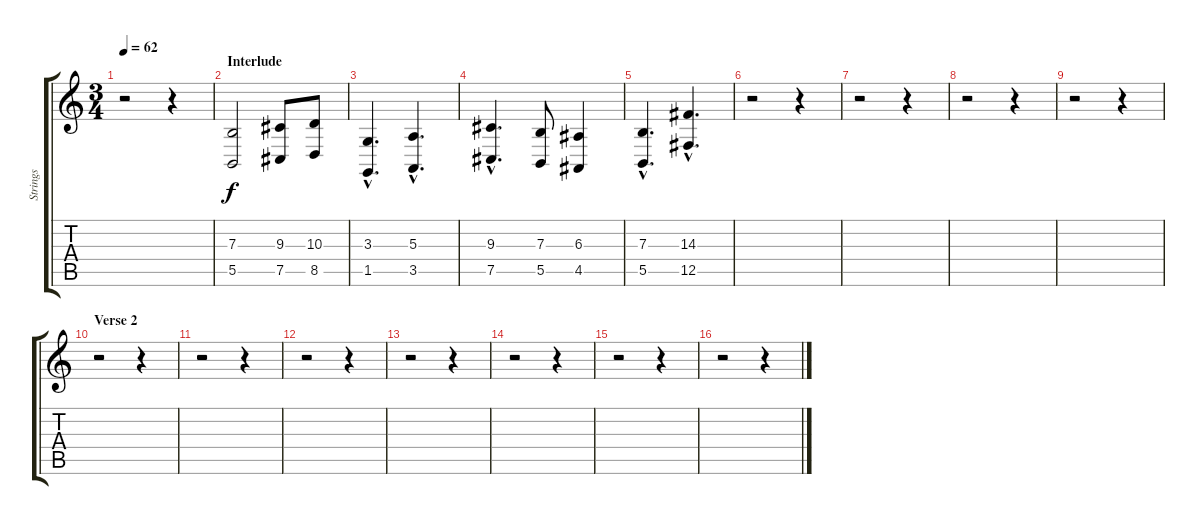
\track ("Strings" "Strings") {instrument tremolostrings}
\staff {score tabs}
\tuning (Db4 Ab3 E3 B2 Gb2 B1) {hide}
\ts (3 4)
\tempo 62
\clef g2
\ks c
r.2{dy f} r.4 |
\section ("" "Interlude")
(7.3 5.5).2 (9.3 7.5).8 (10.3 8.5).8 |
(3.3{hac} 1.5{hac}).4{d} (5.3{hac} 3.5{hac}).4{d} |
(9.3{hac} 7.5{hac}).4{d} (7.3 5.5).8 (6.3 4.5).4 |
(7.3{hac} 5.5{hac}).4{d} (14.3{hac} 12.5{hac}).4{d} |
r.2 r.4 |
r.2 r.4 |
r.2 r.4 |
r.2 r.4 |
\section ("" "Verse 2")
r.2 r.4 |
r.2 r.4 |
r.2 r.4 |
r.2 r.4 |
r.2 r.4 |
r.2 r.4 |
r.2 r.4
